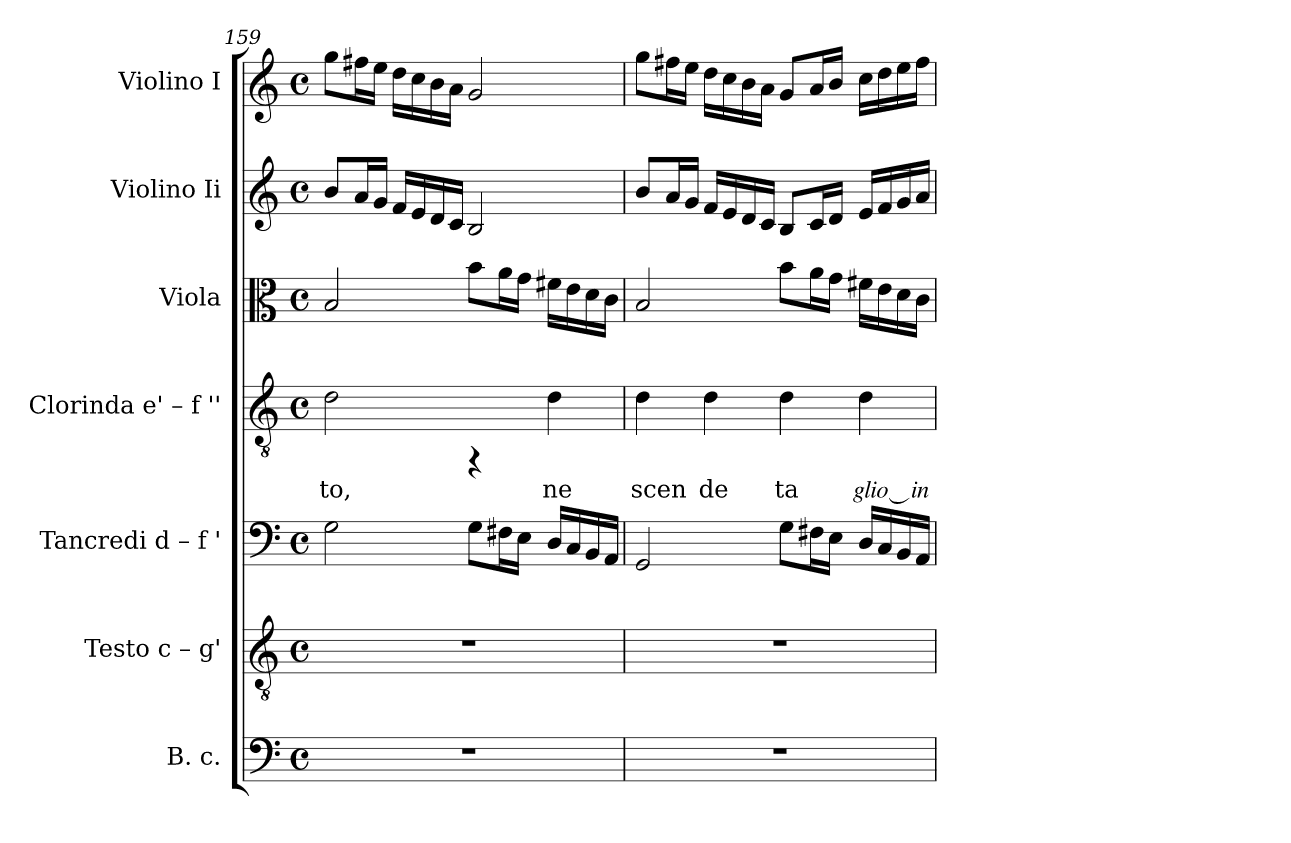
**kern	**kern	**kern	**kern	**text	**kern	**kern	**kern	**text
*part7	*part6	*part5	*part4	*part4	*part3	*part2	*part1	*part1
*staff7	*staff6	*staff5	*staff4	*staff4	*staff3	*staff2	*staff1	*staff1
*I"B. c.	*I"Testo  c – g'	*I"Tancredi  d – f '	*I"Clorinda  e' – f ''	*	*I"Viola	*I"Violino Ii	*I"Violino I	*
*clefF4	*clefGv2	*clefF4	*clefGv2	*	*clefC3	*clefG2	*clefG2	*
*k[]	*k[]	*k[]	*k[]	*	*k[]	*k[]	*k[]	*
*C:	*C:	*C:	*C:	*	*C:	*C:	*C:	*
*M4/4	*M4/4	*M4/4	*M4/4	*	*M4/4	*M4/4	*M4/4	*
*met(c)	*met(c)	*met(c)	*met(c)	*	*met(c)	*met(c)	*met(c)	*
=159	=159	=159	=159	=159	=159	=159	=159	=159
!	!	!	!	!LO:LY:b:cj	!	!	!	!LO:LY:b:cj
1r	1r	2G\	2d\	to,	2B/	8b/L	8gg\L	.
!	!	!	!	!	!	!	!	!LO:LY:b:cj
.	.	.	.	.	.	16a/	16ff#X\	.
!	!	!	!	!	!	!	!	!LO:LY:b:cj
.	.	.	.	.	.	16g/J	16ee\J	.
!	!	!	!	!	!	!	!	!LO:LY:b:cj
.	.	.	.	.	.	16f/L	16dd\L	.
!	!	!	!	!	!	!	!	!LO:LY:b:cj
.	.	.	.	.	.	16e/	16cc\	.
!	!	!	!	!	!	!	!	!LO:LY:b:cj
.	.	.	.	.	.	16d/	16b\	.
!	!	!	!	!	!	!	!	!LO:LY:b:cj
.	.	.	.	.	.	16c/J	16a\J	.
!	!	!	!	!	!	!	!	!LO:LY:b:cj
.	.	8G\L	4rFF	.	8b\L	2B/	2g/	.
.	.	16F#X\	.	.	16a\	.	.	.
.	.	16E\J	.	.	16g\J	.	.	.
!	!	!	!	!LO:LY:b:cj	!	!	!	!
.	.	16D/L	4d\	ne	16f#X\L	.	.	.
.	.	16C/	.	.	16e\	.	.	.
.	.	16BB/	.	.	16d\	.	.	.
.	.	16AA/J	.	.	16c\J	.	.	.
=160	=160	=160	=160	=160	=160	=160	=160	=160
!	!	!	!	!LO:LY:b:cj	!	!	!	!LO:LY:b:cj
1r	1r	2GG/	4d\	scen	2B/	8b/L	8gg\L	.
!	!	!	!	!	!	!	!	!LO:LY:b:cj
.	.	.	.	.	.	16a/	16ff#X\	.
!	!	!	!	!	!	!	!	!LO:LY:b:cj
.	.	.	.	.	.	16g/J	16ee\J	.
!	!	!	!	!LO:LY:b:cj	!	!	!	!LO:LY:b:cj
.	.	.	4d\	de	.	16f/L	16dd\L	.
!	!	!	!	!	!	!	!	!LO:LY:b:cj
.	.	.	.	.	.	16e/	16cc\	.
!	!	!	!	!	!	!	!	!LO:LY:b:cj
.	.	.	.	.	.	16d/	16b\	.
!	!	!	!	!	!	!	!	!LO:LY:b:cj
.	.	.	.	.	.	16c/J	16a\J	.
!	!	!	!	!LO:LY:b:cj	!	!	!	!LO:LY:b:cj
.	.	8G\L	4d\	ta	8b\L	8B/L	8g/L	.
!	!	!	!	!	!	!	!	!LO:LY:b:cj
.	.	16F#X\	.	.	16a\	16c/	16a/	.
!	!	!	!	!	!	!	!	!LO:LY:b:cj
.	.	16E\J	.	.	16g\J	16d/J	16b/J	.
!	!	!	!	!LO:LY:b:cj	!	!	!	!LO:LY:b:cj
.	.	16D/L	4d\	glio‿in	16f#X\L	16e/L	16cc\L	.
!	!	!	!	!	!	!	!	!LO:LY:b:cj
.	.	16C/	.	.	16e\	16f/	16dd\	.
!	!	!	!	!	!	!	!	!LO:LY:b:cj
.	.	16BB/	.	.	16d\	16g/	16ee\	.
!	!	!	!	!	!	!	!	!LO:LY:b:cj
.	.	16AA/J	.	.	16c\J	16a/J	16ff#\J	.
=	=	=	=	=	=	=	=	=
*-	*-	*-	*-	*-	*-	*-	*-	*-
